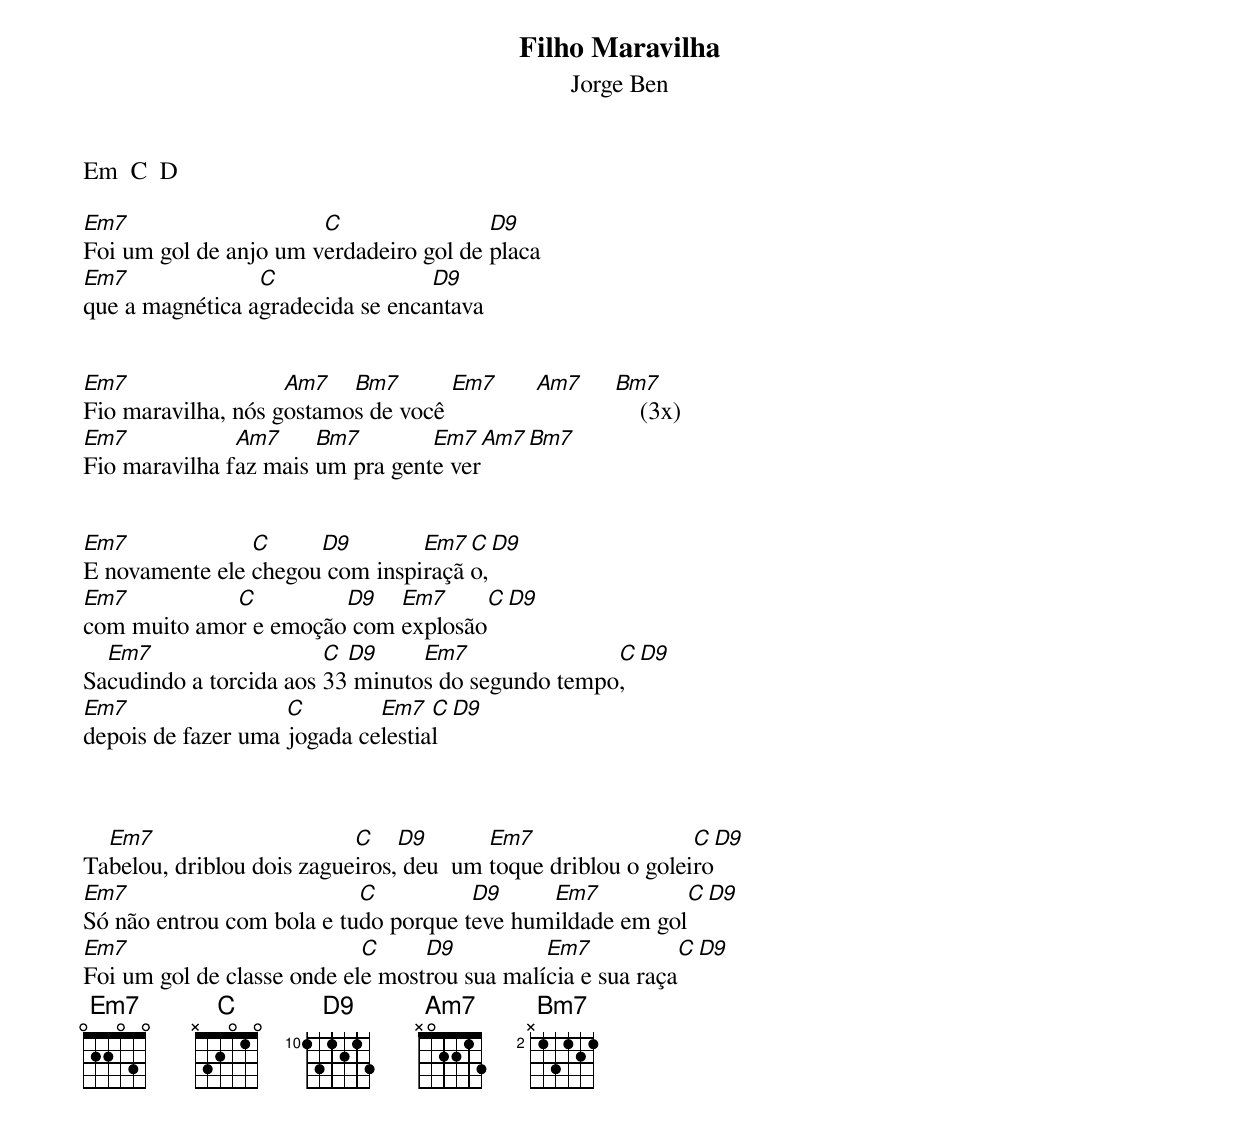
Filho Maravilha
Jorge Ben


Em  C  D

Em7                    C                D9
Foi um gol de anjo um verdadeiro gol de placa
Em7              C                D9
que a magnética agradecida se encantava


Em7                 Am7   Bm7       Em7   Am7  Bm7
Fio maravilha, nós gostamos de você                (3x)
Em7            Am7     Bm7        Em7    Am7  Bm7
Fio maravilha faz mais um pra gente ver


Em7             C     D9        Em7 C D9
E novamente ele chegou com inspiração,
Em7          C         D9   Em7       C D9
com muito amor e emoção com explosão
  Em7                   C D9     Em7               C  D9
Sacudindo a torcida aos 33 minutos do segundo tempo,
Em7                 C        Em7   C D9
depois de fazer uma jogada celestial



  Em7                      C    D9       Em7                  C    D9
Tabelou, driblou dois zagueiros, deu  um toque driblou o goleiro
Em7                        C          D9     Em7           C  D9
Só não entrou com bola e tudo porque teve humildade em gol
Em7                         C     D9          Em7             C   D9
Foi um gol de classe onde ele mostrou sua malícia e sua raça
